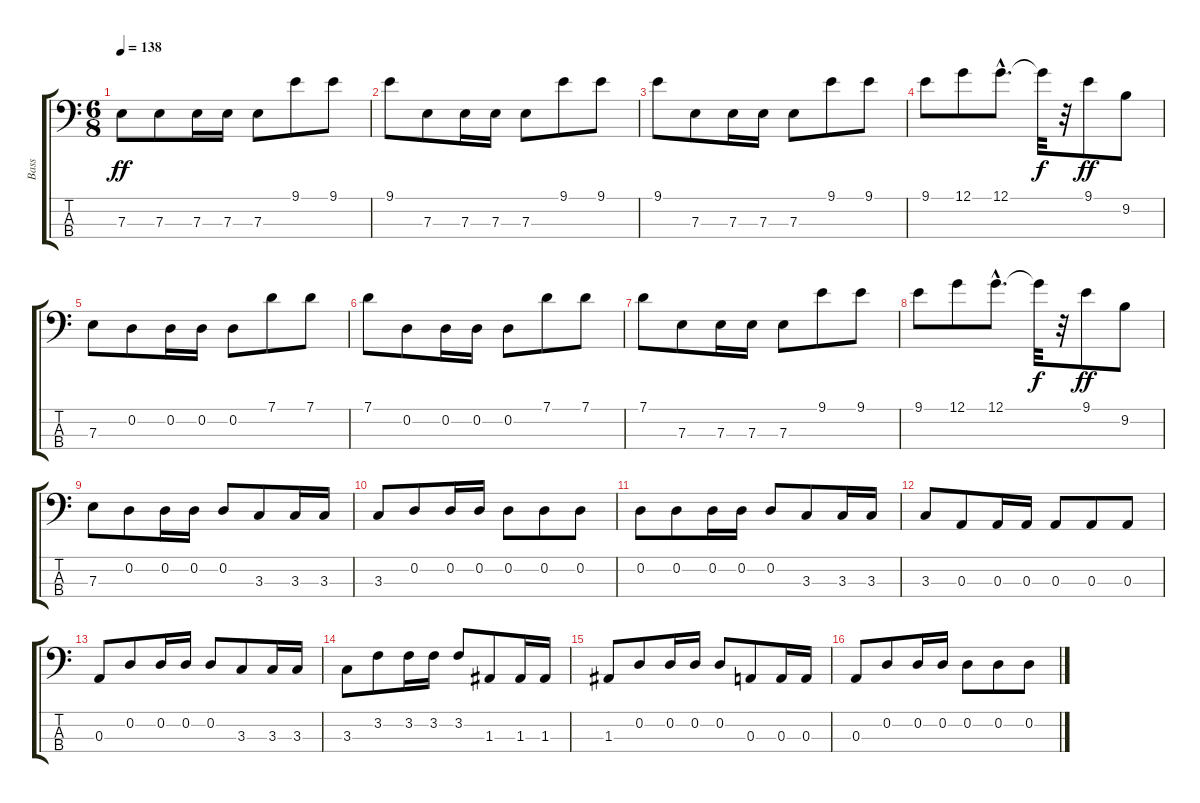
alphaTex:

\track ("Bass" "Bass") {instrument electricbassfinger}
\staff {score tabs}
\tuning (G2 D2 A1 E1) {hide}
\ts (6 8)
\tempo 138
\clef f4
\ks c
7.3.8{dy ff} 7.3.8 7.3.16 7.3.16 7.3.8 9.1.8 9.1.8 |
9.1.8 7.3.8 7.3.16 7.3.16 7.3.8 9.1.8 9.1.8 |
9.1.8 7.3.8 7.3.16 7.3.16 7.3.8 9.1.8 9.1.8 |
9.1.8 12.1.8 12.1{hac}.8{d} 12.1{t}.32{dy f} r.32 9.1.8{dy ff} 9.2.8 |
7.3.8 0.2.8 0.2.16 0.2.16 0.2.8 7.1.8 7.1.8 |
7.1.8 0.2.8 0.2.16 0.2.16 0.2.8 7.1.8 7.1.8 |
7.1.8 7.3.8 7.3.16 7.3.16 7.3.8 9.1.8 9.1.8 |
9.1.8 12.1.8 12.1{hac}.8{d} 12.1{t}.32{dy f} r.32 9.1.8{dy ff} 9.2.8 |
7.3.8 0.2.8 0.2.16 0.2.16 0.2.8 3.3.8 3.3.16 3.3.16 |
3.3.8 0.2.8 0.2.16 0.2.16 0.2.8 0.2.8 0.2.8 |
0.2.8 0.2.8 0.2.16 0.2.16 0.2.8 3.3.8 3.3.16 3.3.16 |
3.3.8 0.3.8 0.3.16 0.3.16 0.3.8 0.3.8 0.3.8 |
0.3.8 0.2.8 0.2.16 0.2.16 0.2.8 3.3.8 3.3.16 3.3.16 |
3.3.8 3.2.8 3.2.16 3.2.16 3.2.8 1.3.8 1.3.16 1.3.16 |
1.3.8 0.2.8 0.2.16 0.2.16 0.2.8 0.3.8 0.3.16 0.3.16 |
0.3.8 0.2.8 0.2.16 0.2.16 0.2.8 0.2.8 0.2.8
